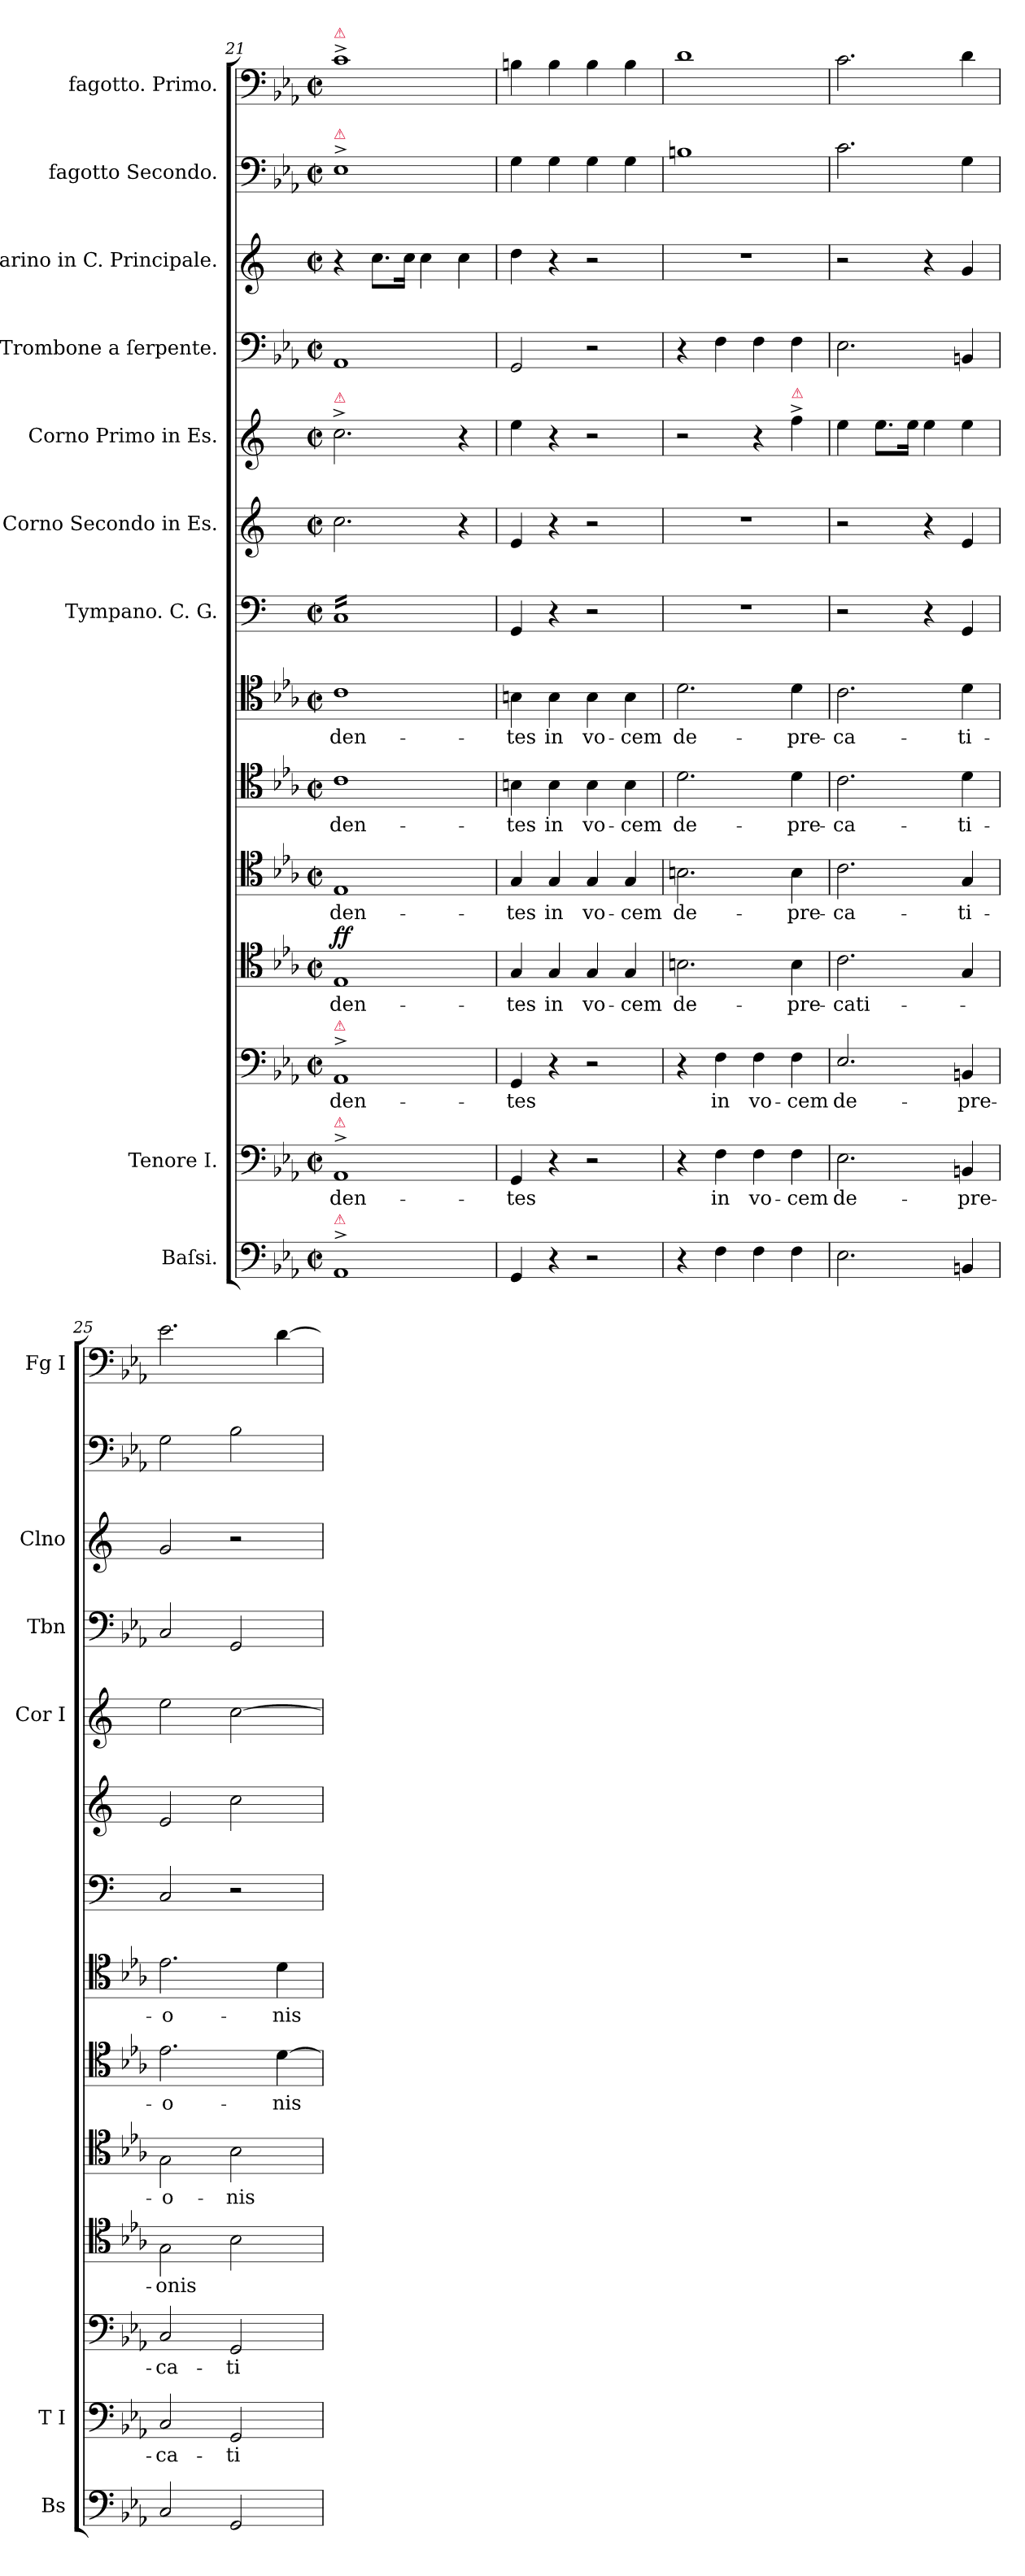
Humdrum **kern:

**kern	**kern	**text	**kern	**text	**kern	**text	**kern	**text	**kern	**text	**kern	**text	**dynam	**kern	**kern	**kern	**kern	**kern	**kern	**kern
*part9	*part8	*part8	*part8	*part8	*part8	*part8	*part8	*part8	*part8	*part8	*part8	*part8	*part8	*part7	*part6	*part5	*part4	*part3	*part2	*part1
*staff14	*staff13	*staff13	*staff12	*staff12	*staff11	*staff11	*staff10	*staff10	*staff9	*staff9	*staff8	*staff8	*staff8/9/10/11/12/13	*staff7	*staff6	*staff5	*staff4	*staff3	*staff2	*staff1
*I"Baſsi.	*I"Tenore I.	*	*	*	*	*	*	*	*	*	*	*	*	*I"Tympano. C. G.	*I"Corno Secondo in Es.	*I"Corno Primo in Es.	*I"Trombone a ſerpente.	*I"Clarino in C. Principale.	*I"fagotto Secondo.	*I"fagotto. Primo.
*I'Bs	*I'T I	*	*	*	*	*	*	*	*	*	*	*	*	*	*	*I'Cor I	*I'Tbn	*I'Clno	*	*I'Fg I
*clefF4	*clefF4	*	*clefF4	*	*clefC4	*	*clefC4	*	*clefC4	*	*clefC4	*	*	*clefF4	*clefG2	*clefG2	*clefF4	*clefG2	*clefF4	*clefF4
*	*	*	*	*	*	*	*	*	*	*	*	*	*	*	*ITrd5c9	*ITrd5c9	*	*	*	*
*k[b-e-a-]	*k[b-e-a-]	*	*k[b-e-a-]	*	*k[b-e-a-]	*	*k[b-e-a-]	*	*k[b-e-a-]	*	*k[b-e-a-]	*	*	*k[]	*k[b-e-a-]	*k[b-e-a-]	*k[b-e-a-]	*k[]	*k[b-e-a-]	*k[b-e-a-]
*E-:	*E-:	*	*E-:	*	*E-:	*	*E-:	*	*E-:	*	*E-:	*	*	*	*E-:	*E-:	*E-:	*	*E-:	*E-:
*M2/2	*M2/2	*	*M2/2	*	*M2/2	*	*M2/2	*	*M2/2	*	*M2/2	*	*	*M2/2	*M2/2	*M2/2	*M2/2	*M2/2	*M2/2	*M2/2
*met(c|)	*met(c|)	*	*met(c|)	*	*met(c|)	*	*met(c|)	*	*met(c|)	*	*met(c|)	*	*	*met(c|)	*met(c|)	*met(c|)	*met(c|)	*met(c|)	*met(c|)	*met(c|)
=21	=21	=21	=21	=21	=21	=21	=21	=21	=21	=21	=21	=21	=21	=21	=21	=21	=21	=21	=21	=21
!	!	!	!	!	!	!	!	!	!	!	!	!	!	!	!	!	!	!	!	!LO:TX:a:color=crimson:t=⚠
!	!	!	!	!	!	!	!	!	!	!	!	!	!	!	!	!	!	!	!LO:TX:a:color=crimson:t=⚠	!
!	!	!	!	!	!	!	!	!	!	!	!	!	!	!	!	!LO:TX:a:color=crimson:t=⚠	!	!	!	!
!	!	!	!LO:TX:a:color=crimson:t=⚠	!	!	!	!	!	!	!	!	!	!	!	!	!	!	!	!	!
!	!LO:TX:a:color=crimson:t=⚠	!	!	!	!	!	!	!	!	!	!	!	!	!	!	!	!	!	!	!
!LO:TX:a:color=crimson:t=⚠	!	!	!	!	!	!	!	!	!	!	!	!	!	!	!	!	!	!	!	!
!	!	!	!	!	!	!	!	!	!	!	!	!	!LO:DY:a=4	!	!	!	!	!	!	!
!	!	!	!	!	!	!	!	!	!	!	!	!	!LO:DY:n=1:c=3	!	!	!	!	!	!	!
*	*	*	*	*	*	*	*	*	*	*	*	*	*	*tremolo	*	*	*	*	*	*
1AA-^\	1AA-^\	-den-	1AA-^\	-den-	1E-\	-den-	1E-\	-den-	1c\	-den-	1c\	-den-	f f	16C/LL	2.e-\	2.e-^\	1AA-	4r	1E-^\	1c^\
.	.	.	.	.	.	.	.	.	.	.	.	.	.	16C/	.	.	.	.	.	.
.	.	.	.	.	.	.	.	.	.	.	.	.	.	16C/	.	.	.	.	.	.
.	.	.	.	.	.	.	.	.	.	.	.	.	.	16C/	.	.	.	.	.	.
.	.	.	.	.	.	.	.	.	.	.	.	.	.	16C/	.	.	.	8.cc\L	.	.
.	.	.	.	.	.	.	.	.	.	.	.	.	.	16C/	.	.	.	.	.	.
.	.	.	.	.	.	.	.	.	.	.	.	.	.	16C/	.	.	.	.	.	.
.	.	.	.	.	.	.	.	.	.	.	.	.	.	16C/	.	.	.	16cc\Jk	.	.
.	.	.	.	.	.	.	.	.	.	.	.	.	.	16C/	.	.	.	4cc\	.	.
.	.	.	.	.	.	.	.	.	.	.	.	.	.	16C/	.	.	.	.	.	.
.	.	.	.	.	.	.	.	.	.	.	.	.	.	16C/	.	.	.	.	.	.
.	.	.	.	.	.	.	.	.	.	.	.	.	.	16C/	.	.	.	.	.	.
.	.	.	.	.	.	.	.	.	.	.	.	.	.	16C/	4r	4r	.	4cc\	.	.
.	.	.	.	.	.	.	.	.	.	.	.	.	.	16C/	.	.	.	.	.	.
.	.	.	.	.	.	.	.	.	.	.	.	.	.	16C/	.	.	.	.	.	.
.	.	.	.	.	.	.	.	.	.	.	.	.	.	16C/JJ	.	.	.	.	.	.
*	*	*	*	*	*	*	*	*	*	*	*	*	*	*Xtremolo	*	*	*	*	*	*
=22	=22	=22	=22	=22	=22	=22	=22	=22	=22	=22	=22	=22	=22	=22	=22	=22	=22	=22	=22	=22
4GG/	4GG/	-tes	4GG/	-tes	4G/	-tes	4G/	-tes	4Bn\	-tes	4Bn\	-tes	.	4GG/	4G/	4g\	2GG/	4dd\	4G\	4Bn\
4r	4r	.	4r	.	4G/	in	4G/	in	4B\	in	4B\	in	.	4r	4r	4r	.	4r	4G\	4B\
2r	2r	.	2r	.	4G/	vo-	4G/	vo-	4B\	vo-	4B\	vo-	.	2r	2r	2r	2r	2r	4G\	4B\
.	.	.	.	.	4G/	-cem	4G/	-cem	4B\	-cem	4B\	-cem	.	.	.	.	.	.	4G\	4B\
=23	=23	=23	=23	=23	=23	=23	=23	=23	=23	=23	=23	=23	=23	=23	=23	=23	=23	=23	=23	=23
4r	4r	.	4r	.	2.Bn\	de-	2.Bn\	de-	2.d\	de-	2.d\	de-	.	1r	1r	2r	4r	1r	1Bn\	1d\
4F\	4F\	in	4F\	in	.	.	.	.	.	.	.	.	.	.	.	.	4F\	.	.	.
4F\	4F\	vo-	4F\	vo-	.	.	.	.	.	.	.	.	.	.	.	4r	4F\	.	.	.
!	!	!	!	!	!	!	!	!	!	!	!	!	!	!	!	!LO:TX:a:color=crimson:t=⚠	!	!	!	!
4F\	4F\	-cem	4F\	-cem	4B\	-pre-	4B\	-pre-	4d\	-pre-	4d\	-pre-	.	.	.	4a-^\	4F\	.	.	.
=24	=24	=24	=24	=24	=24	=24	=24	=24	=24	=24	=24	=24	=24	=24	=24	=24	=24	=24	=24	=24
2.E-\	2.E-\	de-	2.E-/	de-	2.c\	-cati-	2.c\	-ca-	2.c\	-ca-	2.c\	-ca-	.	2r	2r	4g\	2.E-\	2r	2.c\	2.c\
.	.	.	.	.	.	.	.	.	.	.	.	.	.	.	.	8.g\L	.	.	.	.
.	.	.	.	.	.	.	.	.	.	.	.	.	.	.	.	16g\Jk	.	.	.	.
.	.	.	.	.	.	.	.	.	.	.	.	.	.	4r	4r	4g\	.	4r	.	.
4BBn/	4BBn/	-pre-	4BBn/	-pre-	4G/	.	4G/	-ti-	4d\	-ti-	4d\	-ti-	.	4GG/	4G/	4g\	4BBn/	4g/	4G\	4d\
=25	=25	=25	=25	=25	=25	=25	=25	=25	=25	=25	=25	=25	=25	=25	=25	=25	=25	=25	=25	=25
2C/	2C/	-ca-	2C/	-ca-	2G\	-onis	2G\	-o-	2.e-\	-o-	2.e-\	-o-	.	2C/	2G/	2g\	2C/	2g/	2G\	2.e-\
2GG/	2GG/	-ti-	2GG/	-ti-	2B-\	.	2B-\	-nis	.	.	.	.	.	2r	2e-\	[2e-\	2GG/	2r	2B-\	.
.	.	.	.	.	.	.	.	.	[4d\	-nis	4d\	-nis	.	.	.	.	.	.	.	[4d\
=	=	=	=	=	=	=	=	=	=	=	=	=	=	=	=	=	=	=	=	=
*-	*-	*-	*-	*-	*-	*-	*-	*-	*-	*-	*-	*-	*-	*-	*-	*-	*-	*-	*-	*-
